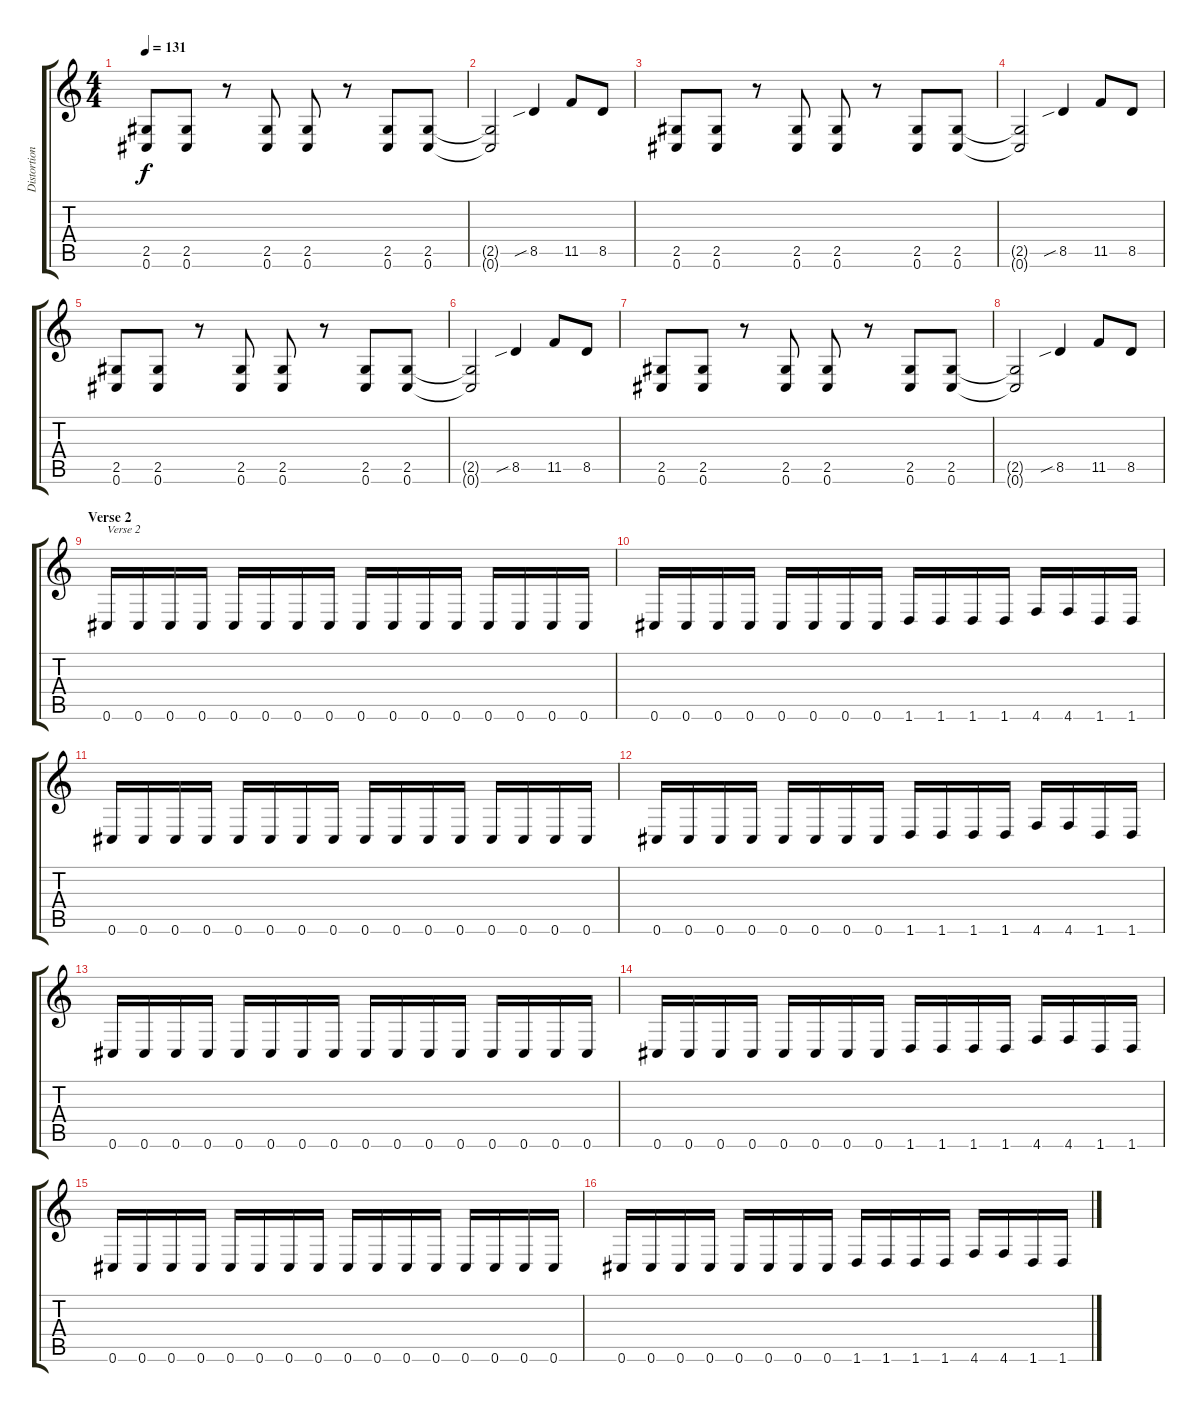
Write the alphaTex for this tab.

\track ("Distortion Guitar 1" "Distortion") {instrument distortionguitar}
\staff {score tabs}
\tuning (Db4 Ab3 E3 B2 Gb2 Db2) {hide}
\ts (4 4)
\tempo 131
\clef g2
\ks c
(2.5 0.6).8{dy f} (2.5 0.6).8 r.8 (2.5 0.6).8 (2.5 0.6).8 r.8 (2.5 0.6).8 (2.5 0.6).8 |
(2.5{t} 0.6{t}).2 8.5{sib}.4 11.5.8 8.5.8 |
(2.5 0.6).8 (2.5 0.6).8 r.8 (2.5 0.6).8 (2.5 0.6).8 r.8 (2.5 0.6).8 (2.5 0.6).8 |
(2.5{t} 0.6{t}).2 8.5{sib}.4 11.5.8 8.5.8 |
(2.5 0.6).8 (2.5 0.6).8 r.8 (2.5 0.6).8 (2.5 0.6).8 r.8 (2.5 0.6).8 (2.5 0.6).8 |
(2.5{t} 0.6{t}).2 8.5{sib}.4 11.5.8 8.5.8 |
(2.5 0.6).8 (2.5 0.6).8 r.8 (2.5 0.6).8 (2.5 0.6).8 r.8 (2.5 0.6).8 (2.5 0.6).8 |
(2.5{t} 0.6{t}).2 8.5{sib}.4 11.5.8 8.5.8 |
\section ("" "Verse 2")
0.6.16{txt "Verse 2"} 0.6.16 0.6.16 0.6.16 0.6.16 0.6.16 0.6.16 0.6.16 0.6.16 0.6.16 0.6.16 0.6.16 0.6.16 0.6.16 0.6.16 0.6.16 |
0.6.16 0.6.16 0.6.16 0.6.16 0.6.16 0.6.16 0.6.16 0.6.16 1.6.16 1.6.16 1.6.16 1.6.16 4.6.16 4.6.16 1.6.16 1.6.16 |
0.6.16 0.6.16 0.6.16 0.6.16 0.6.16 0.6.16 0.6.16 0.6.16 0.6.16 0.6.16 0.6.16 0.6.16 0.6.16 0.6.16 0.6.16 0.6.16 |
0.6.16 0.6.16 0.6.16 0.6.16 0.6.16 0.6.16 0.6.16 0.6.16 1.6.16 1.6.16 1.6.16 1.6.16 4.6.16 4.6.16 1.6.16 1.6.16 |
0.6.16 0.6.16 0.6.16 0.6.16 0.6.16 0.6.16 0.6.16 0.6.16 0.6.16 0.6.16 0.6.16 0.6.16 0.6.16 0.6.16 0.6.16 0.6.16 |
0.6.16 0.6.16 0.6.16 0.6.16 0.6.16 0.6.16 0.6.16 0.6.16 1.6.16 1.6.16 1.6.16 1.6.16 4.6.16 4.6.16 1.6.16 1.6.16 |
0.6.16 0.6.16 0.6.16 0.6.16 0.6.16 0.6.16 0.6.16 0.6.16 0.6.16 0.6.16 0.6.16 0.6.16 0.6.16 0.6.16 0.6.16 0.6.16 |
0.6.16 0.6.16 0.6.16 0.6.16 0.6.16 0.6.16 0.6.16 0.6.16 1.6.16 1.6.16 1.6.16 1.6.16 4.6.16 4.6.16 1.6.16 1.6.16
